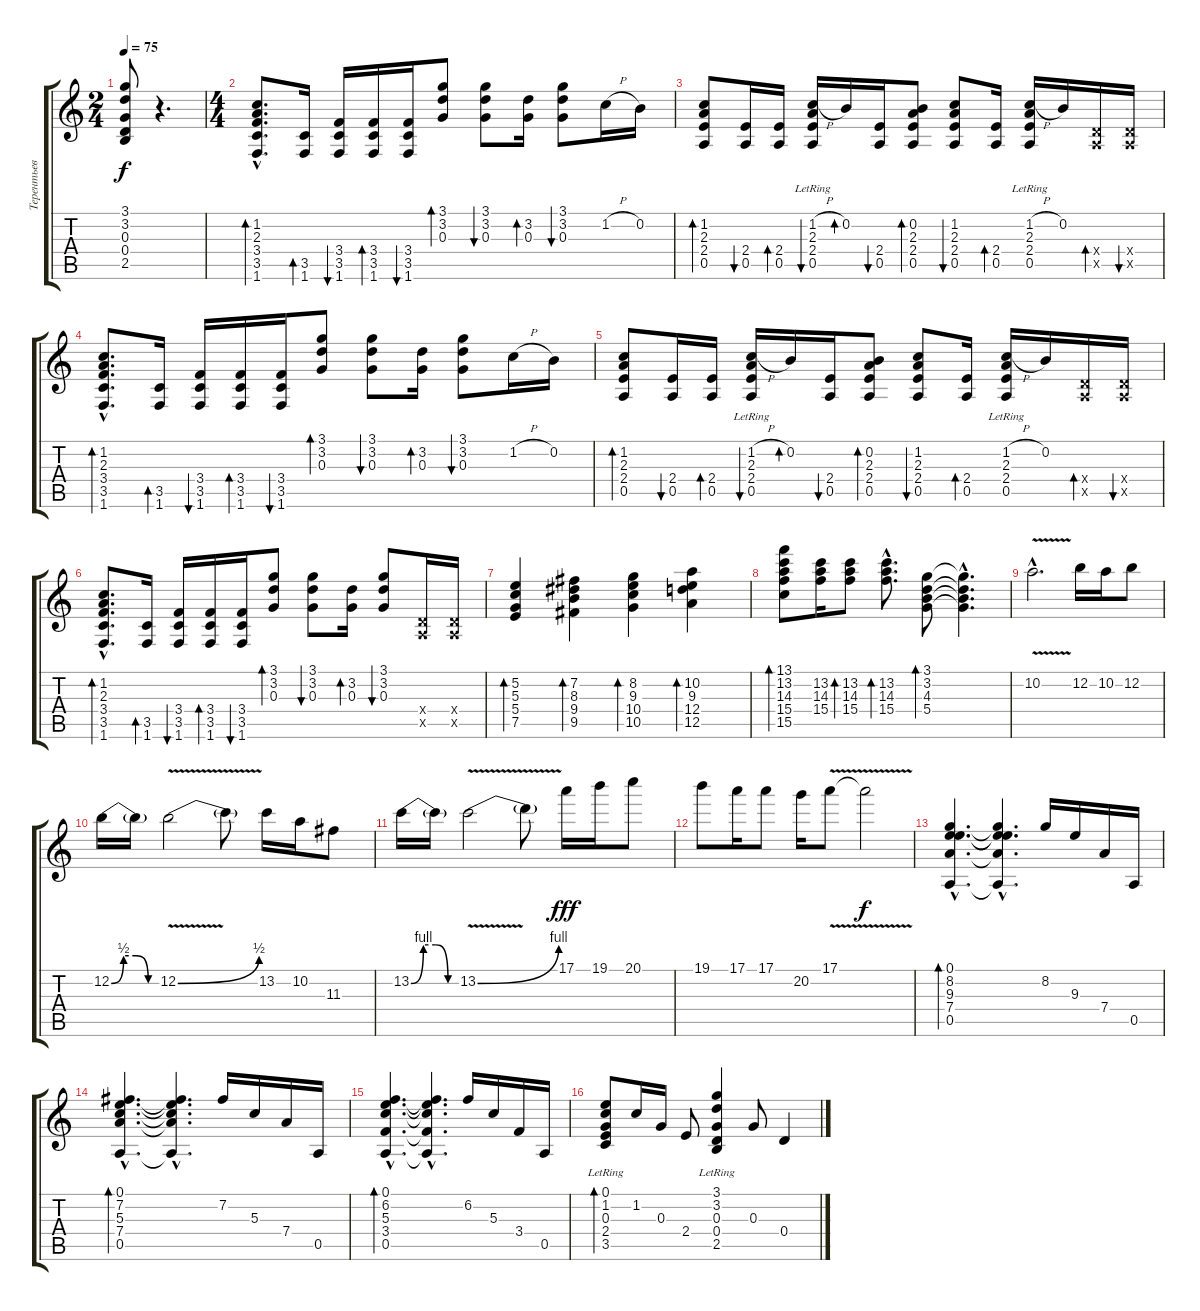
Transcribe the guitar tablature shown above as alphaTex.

\track ("Терентьев" "Терентьев") {instrument acousticguitarsteel}
\staff {score tabs}
\tuning (E4 B3 G3 D3 A2 E2) {hide}
\ts (2 4)
\tempo 75
\clef g2
\ks c
(3.1{t} 3.2{t} 0.3{t} 0.4{t} 2.5{t}).8{dy f} r.4{d} |
\ts (4 4)
(1.2{hac} 2.3{hac} 3.4{hac} 3.5{hac} 1.6{hac}).8{d bd 60} (3.5 1.6).16{bd 60} (3.4 3.5 1.6).16{bu 60} (3.4 3.5 1.6).16{bd 60} (3.4 3.5 1.6).16{bu 60} (3.1 3.2 0.3).8{bd 60} (3.1 3.2 0.3).8{bu 60} (3.2 0.3).16{bd 60} (3.1 3.2 0.3).8{bu 60} 1.2{h}.16 0.2.16 |
(1.2 2.3 2.4 0.5).8{bd 60} (2.4 0.5).16{bu 60} (2.4 0.5).16{bd 60} (1.2{h} 2.3{lr} 2.4{lr} 0.5{lr}).16{bu 60} 0.2.16{bd 60} (2.4 0.5).16{bu 60} (0.2 2.3 2.4 0.5).8{bd 60} (1.2 2.3 2.4 0.5).8{bu 60} (2.4 0.5).16{bd 60} (1.2{h} 2.3{lr} 2.4{lr} 0.5{lr}).16 0.2.16 (0.4{x} 0.5{x}).16{bd 60} (0.4{x} 0.5{x}).16{bu 60} |
(1.2{hac} 2.3{hac} 3.4{hac} 3.5{hac} 1.6{hac}).8{d bd 60} (3.5 1.6).16{bd 60} (3.4 3.5 1.6).16{bu 60} (3.4 3.5 1.6).16{bd 60} (3.4 3.5 1.6).16{bu 60} (3.1 3.2 0.3).8{bd 60} (3.1 3.2 0.3).8{bu 60} (3.2 0.3).16{bd 60} (3.1 3.2 0.3).8{bu 60} 1.2{h}.16 0.2.16 |
(1.2 2.3 2.4 0.5).8{bd 60} (2.4 0.5).16{bu 60} (2.4 0.5).16{bd 60} (1.2{h} 2.3{lr} 2.4{lr} 0.5{lr}).16{bu 60} 0.2.16{bd 60} (2.4 0.5).16{bu 60} (0.2 2.3 2.4 0.5).8{bd 60} (1.2 2.3 2.4 0.5).8{bu 60} (2.4 0.5).16{bd 60} (1.2{h} 2.3{lr} 2.4{lr} 0.5{lr}).16 0.2.16 (0.4{x} 0.5{x}).16{bd 60} (0.4{x} 0.5{x}).16{bu 60} |
(1.2{hac} 2.3{hac} 3.4{hac} 3.5{hac} 1.6{hac}).8{d bd 60} (3.5 1.6).16{bd 60} (3.4 3.5 1.6).16{bu 60} (3.4 3.5 1.6).16{bd 60} (3.4 3.5 1.6).16{bu 60} (3.1 3.2 0.3).8{bd 60} (3.1 3.2 0.3).8{bu 60} (3.2 0.3).16{bd 60} (3.1 3.2 0.3).8{bu 60} (0.4{x} 0.5{x}).16 (0.4{x} 0.5{x}).16 |
(5.2 5.3 5.4 7.5).4{bd 240} (7.2 8.3 9.4 9.5).4{bd 240} (8.2 9.3 10.4 10.5).4{bd 240} (10.2 9.3 12.4 12.5).4{bd 240} |
(13.1 13.2 14.3 15.4 15.5).8{bd 120} (13.2 14.3 15.4).16 (13.2 14.3 15.4).8{bd 120} (13.2{hac} 14.3{hac} 15.4{hac}).8{d bd 120} (3.1 3.2 4.3 5.4).8{bd 120} (3.1{hac t} 3.2{hac t} 4.3{hac t} 5.4{hac t}).4{d} |
10.2{v hac}.2{d instrument distortionguitar} 12.2.16 10.2.16 12.2.8 |
12.2{be (custom 0 0 15 2 30 2 45 0 60 0)}.16 12.2{t}.16 12.2{be (bend 0 0 60 2) v}.2 12.2{t}.8 13.2.16 10.2.16 11.3.8 |
13.2{be (custom 0 0 15 4 30 4 45 0 60 0)}.16 13.2{t}.16 13.2{be (bend 0 0 60 4) v}.2 13.2{t}.8 17.1.16{dy fff} 19.1.16 20.1.8 |
19.1.8 17.1.16 17.1.8 20.2.16 17.1{v}.8 17.1{t}.2{dy f} |
(0.1{hac} 8.2{hac} 9.3{hac} 7.4{hac} 0.5{hac}).4{d bd 60 instrument acousticguitarsteel} (0.1{hac t} 8.2{hac t} 9.3{hac t} 7.4{hac t} 0.5{hac t}).4{d} 8.2.16 9.3.16 7.4.16 0.5.16 |
(0.1{hac} 7.2 5.3{hac} 7.4{hac} 0.5{hac}).4{d bd 60} (0.1{hac t} 7.2{hac t} 5.3{hac t} 7.4{hac t} 0.5{hac t}).4{d} 7.2.16 5.3.16 7.4.16 0.5.16 |
(0.1{hac} 6.2{hac} 5.3{hac} 3.4{hac} 0.5{hac}).4{d bd 60} (0.1{hac t} 6.2{hac t} 5.3{hac t} 3.4{hac t} 0.5{hac t}).4{d} 6.2.16 5.3.16 3.4.16 0.5.16 |
(0.1{lr} 1.2 0.3{lr} 2.4{lr} 3.5{lr}).8{bd 60} 1.2.16 0.3.16 2.4.8 (3.1{lr} 3.2{lr} 0.3{lr} 0.4{lr} 2.5{lr}).4 0.3.8 0.4.4
